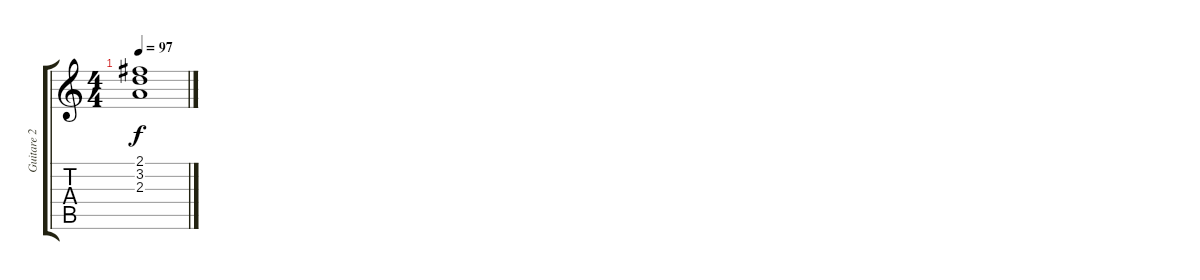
\track ("Guitare 2" "Guitare 2") {instrument acousticguitarnylon}
\staff {score tabs}
\tuning (E4 B3 G3 D3 A2 E2) {hide}
\ts (4 4)
\tempo 97
\clef g2
\ks c
(2.1{t} 3.2{t} 2.3{t}).1{dy f volume 0}
